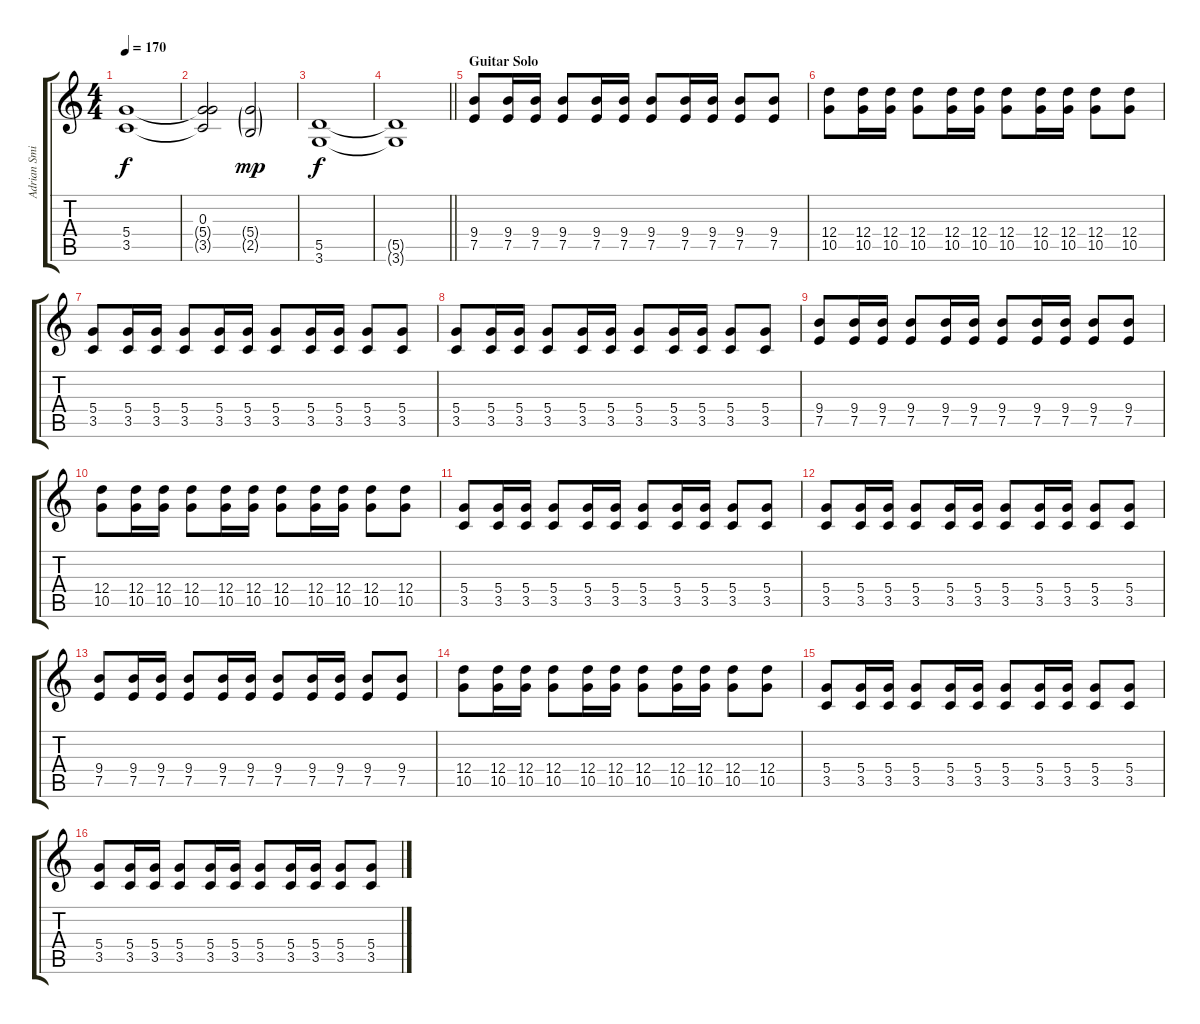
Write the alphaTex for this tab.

\track ("Adrian Smith" "Adrian Smi") {instrument overdrivenguitar}
\staff {score tabs}
\tuning (E4 B3 G3 D3 A2 E2) {hide}
\ts (4 4)
\tempo 170
\clef g2
\ks c
(5.4 3.5).1{dy f} |
(0.3 5.4{t} 3.5{t}).2 (5.4{g} 2.5{g}).2{dy mp} |
(5.5 3.6).1{dy f} |
\barLineRight lightlight
(5.5{t} 3.6{t}).1 |
\section ("" "Guitar Solo")
(9.4 7.5).8 (9.4 7.5).16 (9.4 7.5).16 (9.4 7.5).8 (9.4 7.5).16 (9.4 7.5).16 (9.4 7.5).8 (9.4 7.5).16 (9.4 7.5).16 (9.4 7.5).8 (9.4 7.5).8 |
(12.4 10.5).8 (12.4 10.5).16 (12.4 10.5).16 (12.4 10.5).8 (12.4 10.5).16 (12.4 10.5).16 (12.4 10.5).8 (12.4 10.5).16 (12.4 10.5).16 (12.4 10.5).8 (12.4 10.5).8 |
(5.4 3.5).8 (5.4 3.5).16 (5.4 3.5).16 (5.4 3.5).8 (5.4 3.5).16 (5.4 3.5).16 (5.4 3.5).8 (5.4 3.5).16 (5.4 3.5).16 (5.4 3.5).8 (5.4 3.5).8 |
(5.4 3.5).8 (5.4 3.5).16 (5.4 3.5).16 (5.4 3.5).8 (5.4 3.5).16 (5.4 3.5).16 (5.4 3.5).8 (5.4 3.5).16 (5.4 3.5).16 (5.4 3.5).8 (5.4 3.5).8 |
(9.4 7.5).8 (9.4 7.5).16 (9.4 7.5).16 (9.4 7.5).8 (9.4 7.5).16 (9.4 7.5).16 (9.4 7.5).8 (9.4 7.5).16 (9.4 7.5).16 (9.4 7.5).8 (9.4 7.5).8 |
(12.4 10.5).8 (12.4 10.5).16 (12.4 10.5).16 (12.4 10.5).8 (12.4 10.5).16 (12.4 10.5).16 (12.4 10.5).8 (12.4 10.5).16 (12.4 10.5).16 (12.4 10.5).8 (12.4 10.5).8 |
(5.4 3.5).8 (5.4 3.5).16 (5.4 3.5).16 (5.4 3.5).8 (5.4 3.5).16 (5.4 3.5).16 (5.4 3.5).8 (5.4 3.5).16 (5.4 3.5).16 (5.4 3.5).8 (5.4 3.5).8 |
(5.4 3.5).8 (5.4 3.5).16 (5.4 3.5).16 (5.4 3.5).8 (5.4 3.5).16 (5.4 3.5).16 (5.4 3.5).8 (5.4 3.5).16 (5.4 3.5).16 (5.4 3.5).8 (5.4 3.5).8 |
(9.4 7.5).8 (9.4 7.5).16 (9.4 7.5).16 (9.4 7.5).8 (9.4 7.5).16 (9.4 7.5).16 (9.4 7.5).8 (9.4 7.5).16 (9.4 7.5).16 (9.4 7.5).8 (9.4 7.5).8 |
(12.4 10.5).8 (12.4 10.5).16 (12.4 10.5).16 (12.4 10.5).8 (12.4 10.5).16 (12.4 10.5).16 (12.4 10.5).8 (12.4 10.5).16 (12.4 10.5).16 (12.4 10.5).8 (12.4 10.5).8 |
(5.4 3.5).8 (5.4 3.5).16 (5.4 3.5).16 (5.4 3.5).8 (5.4 3.5).16 (5.4 3.5).16 (5.4 3.5).8 (5.4 3.5).16 (5.4 3.5).16 (5.4 3.5).8 (5.4 3.5).8 |
(5.4 3.5).8 (5.4 3.5).16 (5.4 3.5).16 (5.4 3.5).8 (5.4 3.5).16 (5.4 3.5).16 (5.4 3.5).8 (5.4 3.5).16 (5.4 3.5).16 (5.4 3.5).8 (5.4 3.5).8
